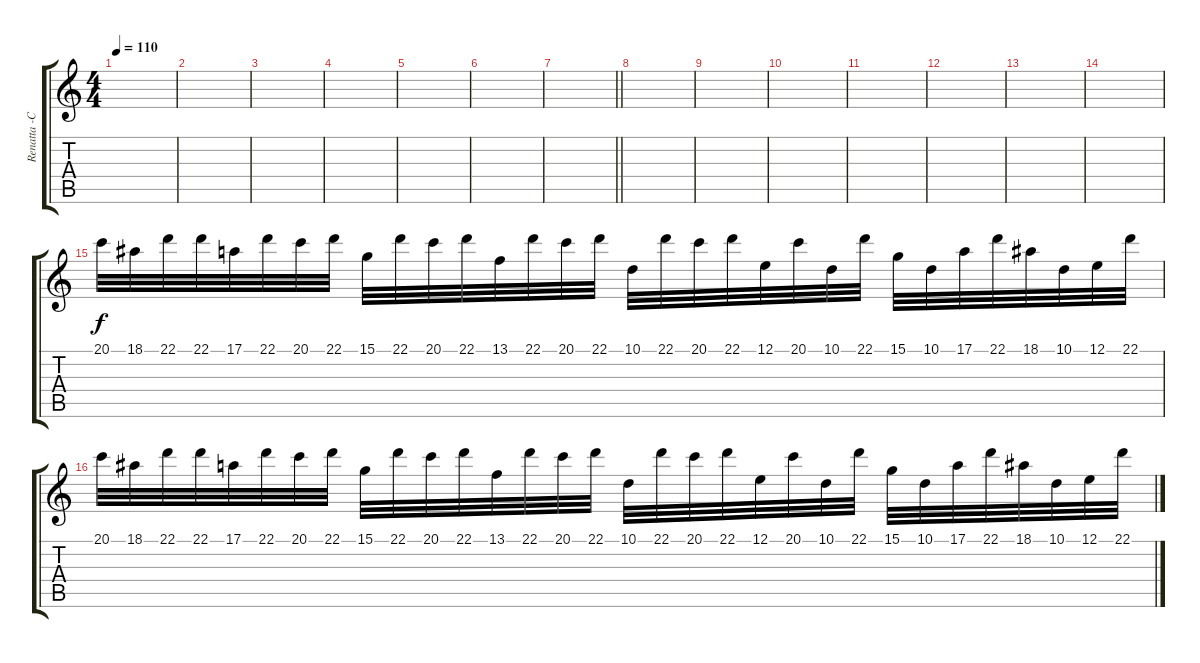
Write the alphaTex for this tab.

\track ("Renatta -CHELLO-" "Renatta -C") {instrument cello}
\staff {score tabs}
\tuning (E4 B3 G3 D3 A2 E2) {hide}
\ts (4 4)
\tempo 110
\clef g2
\ks c
|
|
|
|
|
|
\barLineRight lightlight
|
|
|
|
|
|
|
|
20.1.32 18.1.32 22.1.32 22.1.32 17.1.32 22.1.32 20.1.32 22.1.32 15.1.32 22.1.32 20.1.32 22.1.32 13.1.32 22.1.32 20.1.32 22.1.32 10.1.32 22.1.32 20.1.32 22.1.32 12.1.32 20.1.32 10.1.32 22.1.32 15.1.32 10.1.32 17.1.32 22.1.32 18.1.32 10.1.32 12.1.32 22.1.32 |
20.1.32 18.1.32 22.1.32 22.1.32 17.1.32 22.1.32 20.1.32 22.1.32 15.1.32 22.1.32 20.1.32 22.1.32 13.1.32 22.1.32 20.1.32 22.1.32 10.1.32 22.1.32 20.1.32 22.1.32 12.1.32 20.1.32 10.1.32 22.1.32 15.1.32 10.1.32 17.1.32 22.1.32 18.1.32 10.1.32 12.1.32 22.1.32
